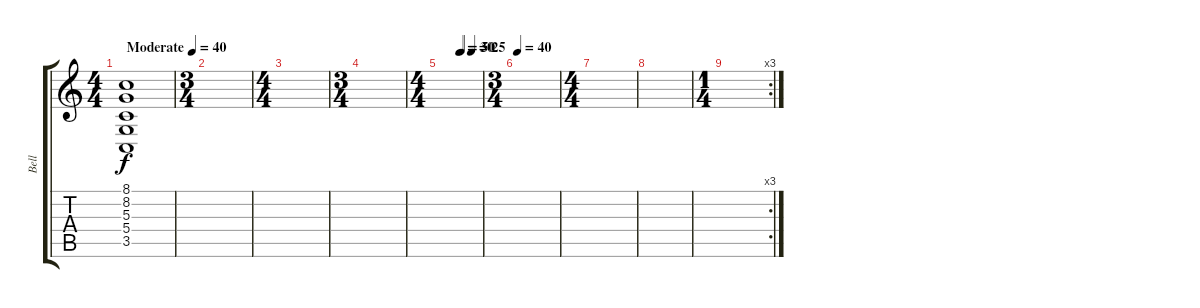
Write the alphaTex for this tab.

\track ("Bell" "Bell") {instrument tubularbells}
\staff {score tabs}
\tuning (E4 B3 G3 D3 A2 E2) {hide}
\ts (4 4)
\tempo (40 "Moderate")
\clef g2
\ks c
(8.1 8.2 5.3 5.4 3.5).1{dy f instrument tubularbells} |
\ts (3 4)
|
\ts (4 4)
|
\ts (3 4)
|
\ts (4 4)
\tempo (30 0.46875)
\tempo (50 0.5)
\tempo (25 0.75)
|
\ts (3 4)
\tempo 40
|
\ts (4 4)
|
|
\rc 3
\ts (1 4)
